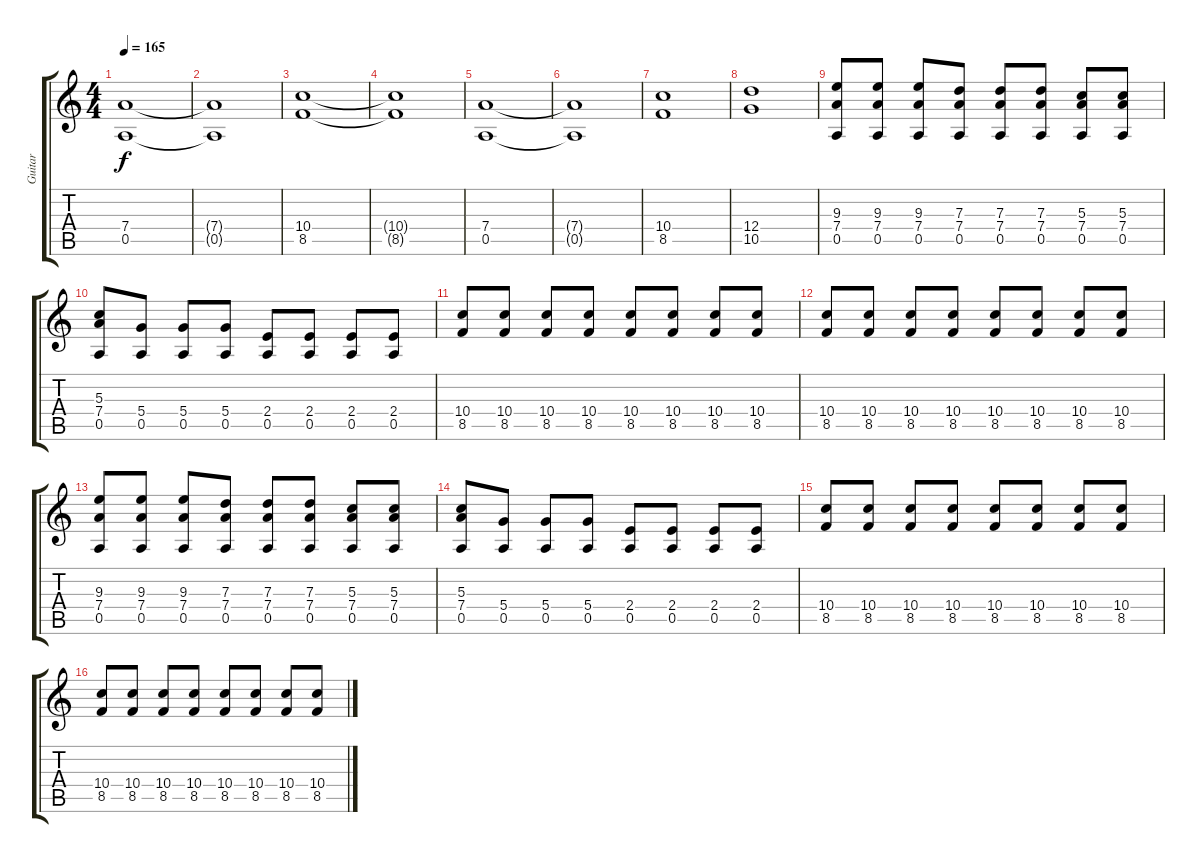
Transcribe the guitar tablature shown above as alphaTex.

\track ("Guitar" "Guitar") {instrument distortionguitar}
\staff {score tabs}
\tuning (E4 B3 G3 D3 A2 E2) {hide}
\ts (4 4)
\tempo 165
\clef g2
\ks c
(7.4 0.5).1{dy f} |
(7.4{t} 0.5{t}).1 |
(10.4 8.5).1 |
(10.4{t} 8.5{t}).1 |
(7.4 0.5).1 |
(7.4{t} 0.5{t}).1 |
(10.4 8.5).1 |
(12.4 10.5).1 |
(9.3 7.4 0.5).8 (9.3 7.4 0.5).8 (9.3 7.4 0.5).8 (7.3 7.4 0.5).8 (7.3 7.4 0.5).8 (7.3 7.4 0.5).8 (5.3 7.4 0.5).8 (5.3 7.4 0.5).8 |
(5.3 7.4 0.5).8 (5.4 0.5).8 (5.4 0.5).8 (5.4 0.5).8 (2.4 0.5).8 (2.4 0.5).8 (2.4 0.5).8 (2.4 0.5).8 |
(10.4 8.5).8 (10.4 8.5).8 (10.4 8.5).8 (10.4 8.5).8 (10.4 8.5).8 (10.4 8.5).8 (10.4 8.5).8 (10.4 8.5).8 |
(10.4 8.5).8 (10.4 8.5).8 (10.4 8.5).8 (10.4 8.5).8 (10.4 8.5).8 (10.4 8.5).8 (10.4 8.5).8 (10.4 8.5).8 |
(9.3 7.4 0.5).8 (9.3 7.4 0.5).8 (9.3 7.4 0.5).8 (7.3 7.4 0.5).8 (7.3 7.4 0.5).8 (7.3 7.4 0.5).8 (5.3 7.4 0.5).8 (5.3 7.4 0.5).8 |
(5.3 7.4 0.5).8 (5.4 0.5).8 (5.4 0.5).8 (5.4 0.5).8 (2.4 0.5).8 (2.4 0.5).8 (2.4 0.5).8 (2.4 0.5).8 |
(10.4 8.5).8 (10.4 8.5).8 (10.4 8.5).8 (10.4 8.5).8 (10.4 8.5).8 (10.4 8.5).8 (10.4 8.5).8 (10.4 8.5).8 |
(10.4 8.5).8 (10.4 8.5).8 (10.4 8.5).8 (10.4 8.5).8 (10.4 8.5).8 (10.4 8.5).8 (10.4 8.5).8 (10.4 8.5).8
